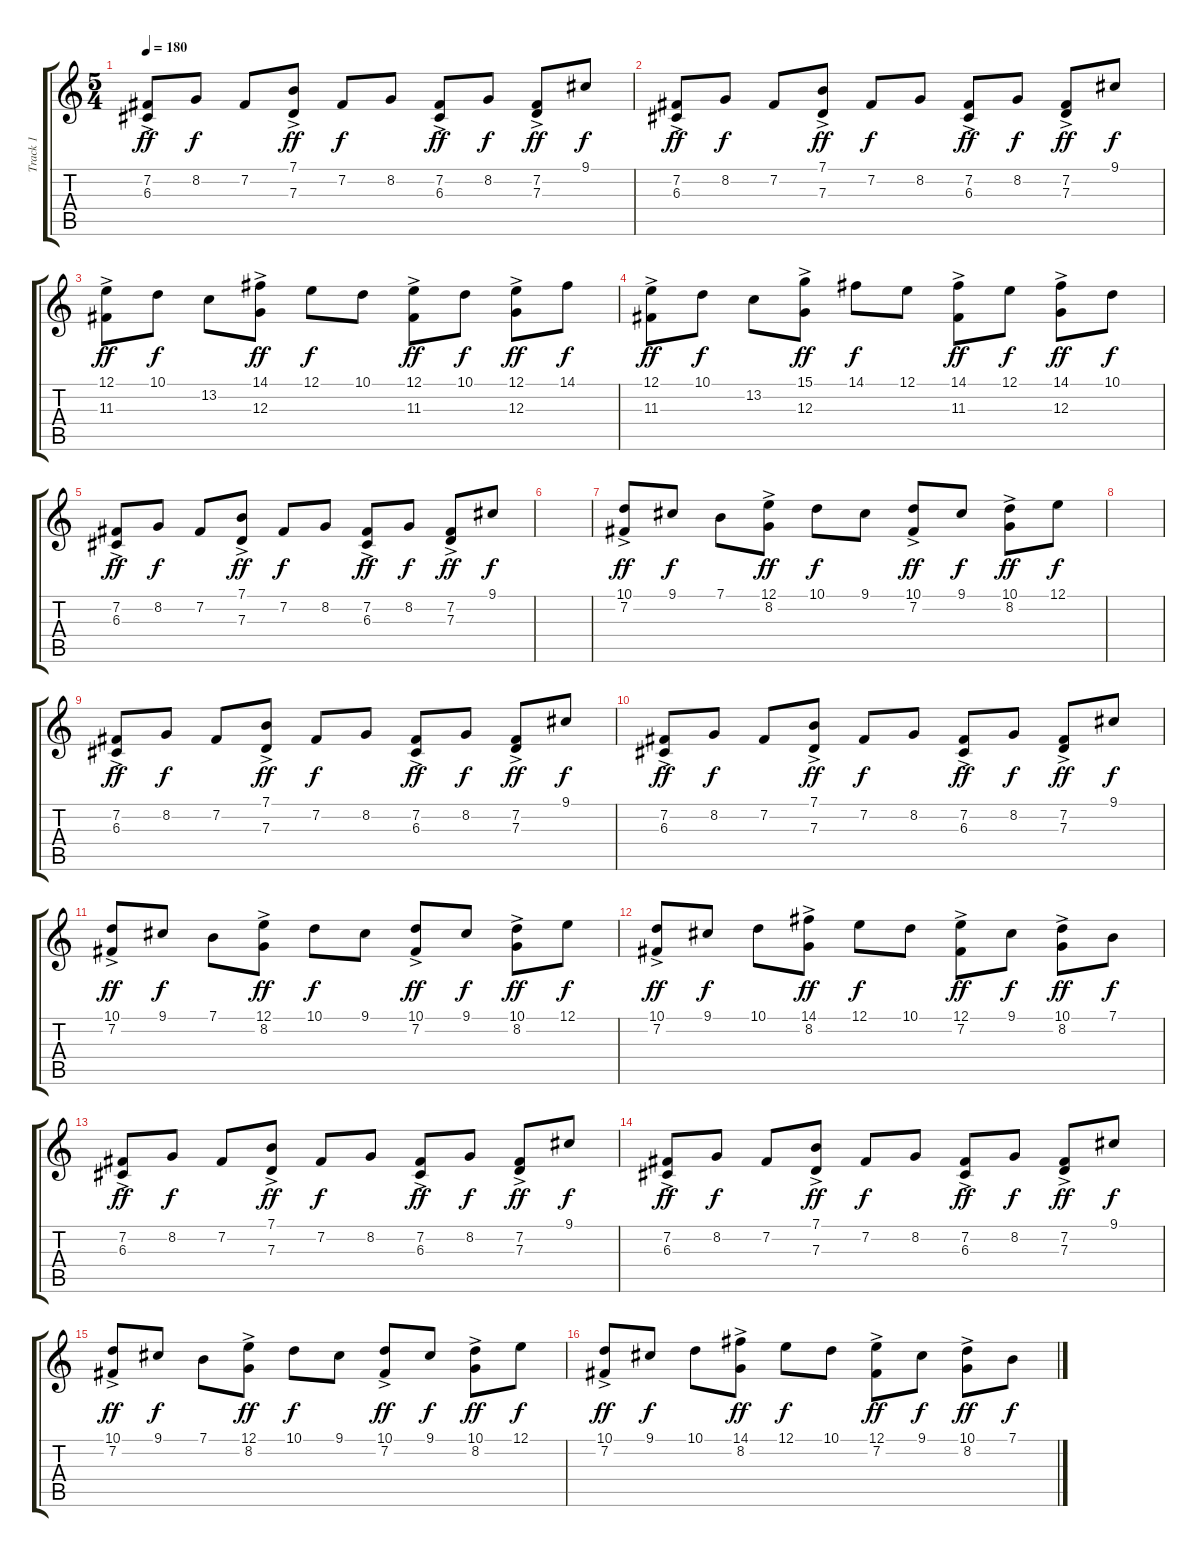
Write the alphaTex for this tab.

\track ("Track 1" "Track 1") {instrument orchestralharp}
\staff {score tabs}
\tuning (E4 B3 G3 D3 A2 E2) {hide}
\ts (5 4)
\tempo 180
\clef g2
\ks c
(7.2 6.3{ac}).8{dy ff} 8.2.8{dy f} 7.2.8 (7.1 7.3{ac}).8{dy ff} 7.2.8{dy f} 8.2.8 (7.2 6.3{ac}).8{dy ff} 8.2.8{dy f} (7.2 7.3{ac}).8{dy ff} 9.1.8{dy f} |
(7.2 6.3{ac}).8{dy ff} 8.2.8{dy f} 7.2.8 (7.1 7.3{ac}).8{dy ff} 7.2.8{dy f} 8.2.8 (7.2 6.3{ac}).8{dy ff} 8.2.8{dy f} (7.2 7.3{ac}).8{dy ff} 9.1.8{dy f} |
(12.1 11.3{ac}).8{dy ff} 10.1.8{dy f} 13.2.8 (14.1 12.3{ac}).8{dy ff} 12.1.8{dy f} 10.1.8 (12.1 11.3{ac}).8{dy ff} 10.1.8{dy f} (12.1 12.3{ac}).8{dy ff} 14.1.8{dy f} |
(12.1 11.3{ac}).8{dy ff} 10.1.8{dy f} 13.2.8 (15.1 12.3{ac}).8{dy ff} 14.1.8{dy f} 12.1.8 (14.1 11.3{ac}).8{dy ff} 12.1.8{dy f} (14.1 12.3{ac}).8{dy ff} 10.1.8{dy f} |
(7.2 6.3{ac}).8{dy ff} 8.2.8{dy f} 7.2.8 (7.1 7.3{ac}).8{dy ff} 7.2.8{dy f} 8.2.8 (7.2 6.3{ac}).8{dy ff} 8.2.8{dy f} (7.2 7.3{ac}).8{dy ff} 9.1.8{dy f} |
|
(10.1 7.2{ac}).8{dy ff} 9.1.8{dy f} 7.1.8 (12.1 8.2{ac}).8{dy ff} 10.1.8{dy f} 9.1.8 (10.1 7.2{ac}).8{dy ff} 9.1.8{dy f} (10.1 8.2{ac}).8{dy ff} 12.1.8{dy f} |
|
(7.2 6.3{ac}).8{dy ff} 8.2.8{dy f} 7.2.8 (7.1 7.3{ac}).8{dy ff} 7.2.8{dy f} 8.2.8 (7.2 6.3{ac}).8{dy ff} 8.2.8{dy f} (7.2 7.3{ac}).8{dy ff} 9.1.8{dy f} |
(7.2 6.3{ac}).8{dy ff} 8.2.8{dy f} 7.2.8 (7.1 7.3{ac}).8{dy ff} 7.2.8{dy f} 8.2.8 (7.2 6.3{ac}).8{dy ff} 8.2.8{dy f} (7.2 7.3{ac}).8{dy ff} 9.1.8{dy f} |
(10.1 7.2{ac}).8{dy ff} 9.1.8{dy f} 7.1.8 (12.1 8.2{ac}).8{dy ff} 10.1.8{dy f} 9.1.8 (10.1 7.2{ac}).8{dy ff} 9.1.8{dy f} (10.1 8.2{ac}).8{dy ff} 12.1.8{dy f} |
(10.1 7.2{ac}).8{dy ff} 9.1.8{dy f} 10.1.8 (14.1 8.2{ac}).8{dy ff} 12.1.8{dy f} 10.1.8 (12.1 7.2{ac}).8{dy ff} 9.1.8{dy f} (10.1 8.2{ac}).8{dy ff} 7.1.8{dy f} |
(7.2 6.3{ac}).8{dy ff} 8.2.8{dy f} 7.2.8 (7.1 7.3{ac}).8{dy ff} 7.2.8{dy f} 8.2.8 (7.2 6.3{ac}).8{dy ff} 8.2.8{dy f} (7.2 7.3{ac}).8{dy ff} 9.1.8{dy f} |
(7.2 6.3{ac}).8{dy ff} 8.2.8{dy f} 7.2.8 (7.1 7.3{ac}).8{dy ff} 7.2.8{dy f} 8.2.8 (7.2 6.3{ac}).8{dy ff} 8.2.8{dy f} (7.2 7.3{ac}).8{dy ff} 9.1.8{dy f} |
(10.1 7.2{ac}).8{dy ff} 9.1.8{dy f} 7.1.8 (12.1 8.2{ac}).8{dy ff} 10.1.8{dy f} 9.1.8 (10.1 7.2{ac}).8{dy ff} 9.1.8{dy f} (10.1 8.2{ac}).8{dy ff} 12.1.8{dy f} |
(10.1 7.2{ac}).8{dy ff} 9.1.8{dy f} 10.1.8 (14.1 8.2{ac}).8{dy ff} 12.1.8{dy f} 10.1.8 (12.1 7.2{ac}).8{dy ff} 9.1.8{dy f} (10.1 8.2{ac}).8{dy ff} 7.1.8{dy f}
